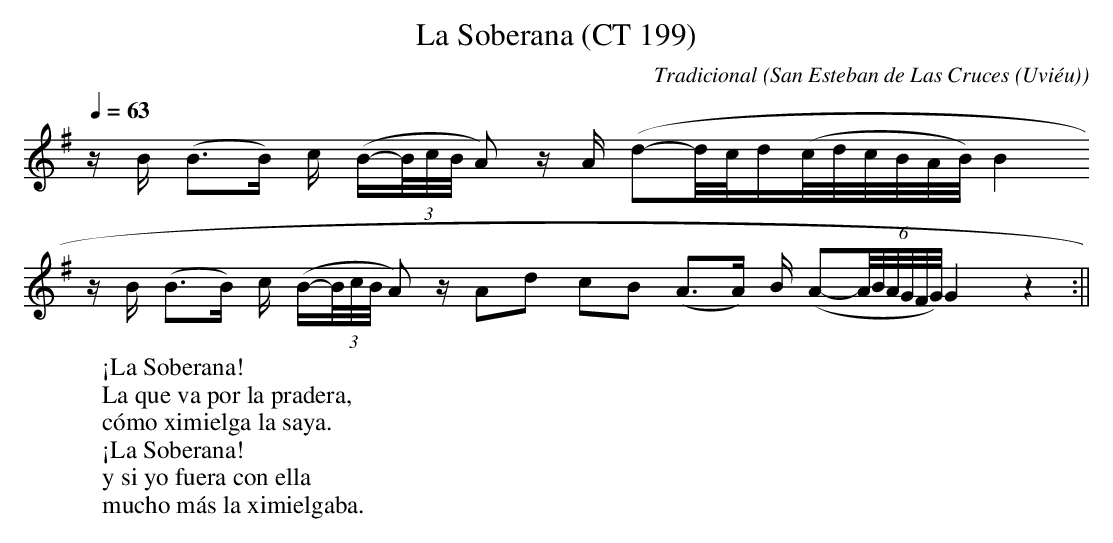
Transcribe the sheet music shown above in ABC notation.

X:1
T:La Soberana (CT 199)
C:Tradicional
O:San Esteban de Las Cruces (Uviéu)
M:Llibre
L:1/8
Q:1/4=63
K:G
z/ B/ (B>B) c/ (B/-(3B/4c/4B/4 A) z/ A/ (d-d/4c/4d/(c/4d/4c/4B/4A/4B/4) B2
z/ B/ (B>B) c/ (B/-(3B/4c/4B/4 A) z/ Ad cB (A>A) B/ (A-(6A/4B/4A/4G/4F/4G/4) G2 z2 :||
W:¡La Soberana!
W:La que va por la pradera,
W:cómo ximielga la saya.
W:¡La Soberana!
W:y si yo fuera con ella
W:mucho más la ximielgaba.
W:
